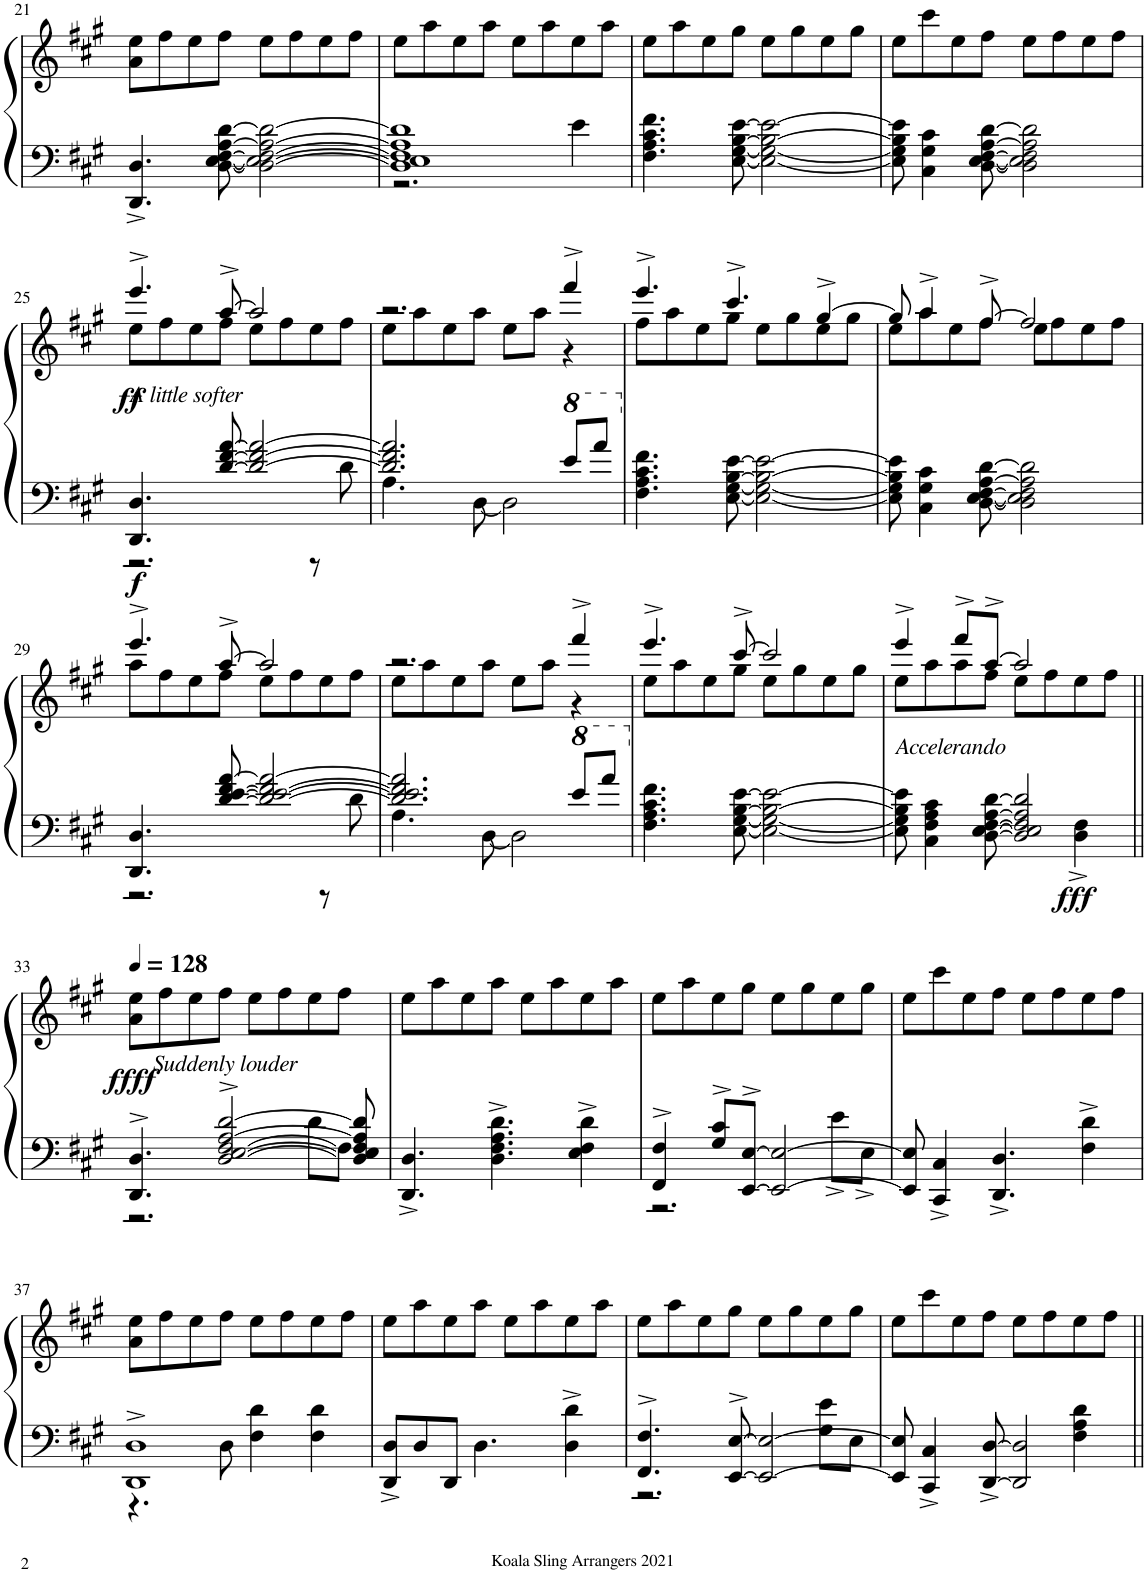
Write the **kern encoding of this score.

**kern	**kern	**dynam
*part1	*part1	*part1
*staff2	*staff1	*staff1/2
*I"Piano	*	*
*I'Pno.	*	*
!!LO:PB:g=z
*clefF4	*clefG2	*
*k[f#c#g#]	*k[f#c#g#]	*
*M4/4	*M4/4	*
=21	=21	=21
4.DD/^ 4.D/^	8a\ 8ee\L	.
.	8ff#\	.
.	8ee\	.
[8D\ [8E\ [8F#\ [8A\ [8d\	8ff#\J	.
2D\_ 2E\_ 2F#\_ 2A\_ 2d\_	8ee\L	.
.	8ff#\	.
.	8ee\	.
.	8ff#\J	.
=22	=22	=22
*^	*	*
1D] 1E] 1F#] 1A] 1d]	2.r	8ee\L	.
.	.	8aa\	.
.	.	8ee\	.
.	.	8aa\J	.
.	.	8ee\L	.
.	.	8aa\	.
.	4e\	8ee\	.
.	.	8aa\J	.
*v	*v	*	*
=23	=23	=23
4.F#\ 4.A\ 4.c#\ 4.f#\	8ee\L	.
.	8aa\	.
.	8ee\	.
[8E\ [8G#\ [8B\ [8e\	8gg#\J	.
2E\_ 2G#\_ 2B\_ 2e\_	8ee\L	.
.	8gg#\	.
.	8ee\	.
.	8gg#\J	.
=24	=24	=24
8E\] 8G#\] 8B\] 8e\]	8ee\L	.
4C#\ 4G#\ 4c#\	8ccc#\	.
.	8ee\	.
[8D\ [8E\ [8F#\ [8A\ [8d\	8ff#\J	.
2D\] 2E\] 2F#\] 2A\] 2d\]	8ee\L	.
.	8ff#\	.
.	8ee\	.
.	8ff#\J	.
!!LO:LB:g=z
=25	=25	=25
*^	*^	*
!	!	!LO:TX:b:i:t=A little softer	!	!
!	!	!	!	!LO:DY:b=2
!	!	!	!	!LO:DY:n=1:b
4.DD/ 4.D/	2.r	4.eee^/	8ee\L	f ff
.	.	.	8ff#\	.
.	.	.	8ee\	.
[8d/ [8f#/ [8a/	.	[8aa^/	8ff#\J	.
2d/_ 2f#/_ 2a/_	.	2aa/]	8ee\L	.
.	.	.	8ff#\	.
.	8r	.	8ee\	.
.	8d\	.	8ff#\J	.
=26	=26	=26	=26	=26
2.d/] 2.f#/] 2.a/]	4.A\	2.r	8ee\L	.
.	.	.	8aa\	.
.	.	.	8ee\	.
.	[8D\	.	8aa\J	.
.	2D\]	.	8ee\L	.
.	.	.	8aa\J	.
*8va	*	*	*	*
8ee/L	.	4fff#^/	4r	.
8aa/J	.	.	.	.
*v	*v	*	*	*
=27	=27	=27	=27
*X8va	*	*	*
4.F#\ 4.A\ 4.c#\ 4.f#\	4.eee^/	8ff#\L	.
.	.	8aa\	.
.	.	8ee\	.
[8E\ [8G#\ [8B\ [8e\	4.ccc#^/	8gg#\J	.
2E\_ 2G#\_ 2B\_ 2e\_	.	8ee\L	.
.	.	8gg#\	.
.	[4gg#^/	8ee\	.
.	.	8gg#\J	.
=28	=28	=28	=28
8E\] 8G#\] 8B\] 8e\]	8gg#/]	8ee\L	.
4C#\ 4G#\ 4c#\	4aa^/	8aa\	.
.	.	8ee\	.
[8D\ [8E\ [8F#\ [8A\ [8d\	[8ff#^/	8ff#\J	.
2D\] 2E\] 2F#\] 2A\] 2d\]	2ff#/]	8ee\L	.
.	.	8ff#\	.
.	.	8ee\	.
.	.	8ff#\J	.
!!LO:LB:g=z	!!
=29	=29	=29	=29
*^	*	*	*
4.DD/ 4.D/	2.r	4.eee^/	8aa\L	.
.	.	.	8ff#\	.
.	.	.	8ee\	.
[8d/ [8e/ [8f#/ [8a/	.	[8aa^/	8ff#\J	.
2d/_ 2e/_ 2f#/_ 2a/_	.	2aa/]	8ee\L	.
.	.	.	8ff#\	.
.	8r	.	8ee\	.
.	8d\	.	8ff#\J	.
=30	=30	=30	=30	=30
2.d/] 2.e/] 2.f#/] 2.a/]	4.A\	2.r	8ee\L	.
.	.	.	8aa\	.
.	.	.	8ee\	.
.	[8D\	.	8aa\J	.
.	2D\]	.	8ee\L	.
.	.	.	8aa\J	.
*8va	*	*	*	*
8ee/L	.	4fff#^/	4r	.
8aa/J	.	.	.	.
*v	*v	*	*	*
=31	=31	=31	=31
*X8va	*	*	*
4.F#\ 4.A\ 4.c#\ 4.f#\	4.eee^/	8ee\L	.
.	.	8aa\	.
.	.	8ee\	.
[8E\ [8G#\ [8B\ [8e\	[8ccc#^/	8gg#\J	.
2E\_ 2G#\_ 2B\_ 2e\_	2ccc#/]	8ee\L	.
.	.	8gg#\	.
.	.	8ee\	.
.	.	8gg#\J	.
=32	=32	=32	=32
*^	*	*	*
!	!	!LO:TX:b:i:t=Accelerando	!	!
8E\] 8G#\] 8B\] 8e\]	2.ryy	4eee^/	8ee\L	.
4C#\ 4F#\ 4A\ 4c#\	.	.	8aa\	.
.	.	8fff#^/L	8aa\	.
[8D\ [8E\ [8F#\ [8A\ [8d\	.	[8aa^/J	8ff#\J	.
2D/] 2E/] 2F#/] 2A/] 2d/]	.	2aa/]	8ee\L	.
.	.	.	8ff#\	.
!	!	!	!	!LO:DY:b=2
.	4D\^ 4F#\^	.	8ee\	fff
.	.	.	8ff#\J	.
*	*	*v	*v	*
!!LO:LB:g=z
=33||	=33||	=33||	=33||
*	*	*MM128	*
*	*	*^	*
!	!	!LO:TX:b:i:t=Suddenly louder	!	!
!	!	!	!	!LO:DY:b
*	*	*v	*v	*
4.DD/^ 4.D/^	2.r	8a\ 8ee\L	ffff
.	.	8ff#\	.
.	.	8ee\	.
[2D/^ [2E/^ [2F#/^ [2A/^ [2d/^	.	8ff#\J	.
.	.	8ee\L	.
.	.	8ff#\	.
.	8d\L	8ee\	.
8D/] 8E/] 8F#/] 8A/] 8d/]	8F#\J	8ff#\J	.
*v	*v	*	*
=34	=34	=34
4.DD/^ 4.D/^	8ee\L	.
.	8aa\	.
.	8ee\	.
4.D\^ 4.F#\^ 4.A\^ 4.d\^	8aa\J	.
.	8ee\L	.
.	8aa\	.
4E\^ 4F#\^ 4d\^	8ee\	.
.	8aa\J	.
=35	=35	=35
*^	*	*
4FF#/^ 4F#/^	2.r	8ee\L	.
.	.	8aa\	.
8G#/^ 8c#/^L	.	8ee\	.
[8EE/^ [8E/^J	.	8gg#\J	.
2EE/_ 2E/_	.	8ee\L	.
.	.	8gg#\	.
.	8e^\L	8ee\	.
.	8E^\J	8gg#\J	.
*v	*v	*	*
=36	=36	=36
8EE/] 8E/]	8ee\L	.
4CC#/^ 4C#/^	8ccc#\	.
.	8ee\	.
4.DD/^ 4.D/^	8ff#\J	.
.	8ee\L	.
.	8ff#\	.
4F#\^ 4d\^	8ee\	.
.	8ff#\J	.
!!LO:LB:g=z
=37	=37	=37
*^	*	*
1DD^ 1D^	4.r	8a\ 8ee\L	.
.	.	8ff#\	.
.	.	8ee\	.
.	8D\	8ff#\J	.
.	4F#\ 4d\	8ee\L	.
.	.	8ff#\	.
.	4F#\ 4d\	8ee\	.
.	.	8ff#\J	.
*v	*v	*	*
=38	=38	=38
8DD/^ 8D/^L	8ee\L	.
8D/	8aa\	.
8DD/J	8ee\	.
4.D\	8aa\J	.
.	8ee\L	.
.	8aa\	.
4D\^ 4d\^	8ee\	.
.	8aa\J	.
=39	=39	=39
*^	*	*
4.FF#/^ 4.F#/^	2.r	8ee\L	.
.	.	8aa\	.
.	.	8ee\	.
[8EE/^ [8E/^	.	8gg#\J	.
2EE/_ 2E/_	.	8ee\L	.
.	.	8gg#\	.
.	8G#\ 8e\L	8ee\	.
.	8E\J	8gg#\J	.
=40	=40	=40	=40
8EE/] 8E/]	2.ryy	8ee\L	.
4CC#/^ 4C#/^	.	8ccc#\	.
.	.	8ee\	.
[8DD/^ [8D/^	.	8ff#\J	.
2DD/] 2D/]	.	8ee\L	.
.	.	8ff#\	.
.	4F#\ 4A\ 4d\	8ee\	.
.	.	8ff#\J	.
*v	*v	*	*
=||	=||	=||
*-	*-	*-
